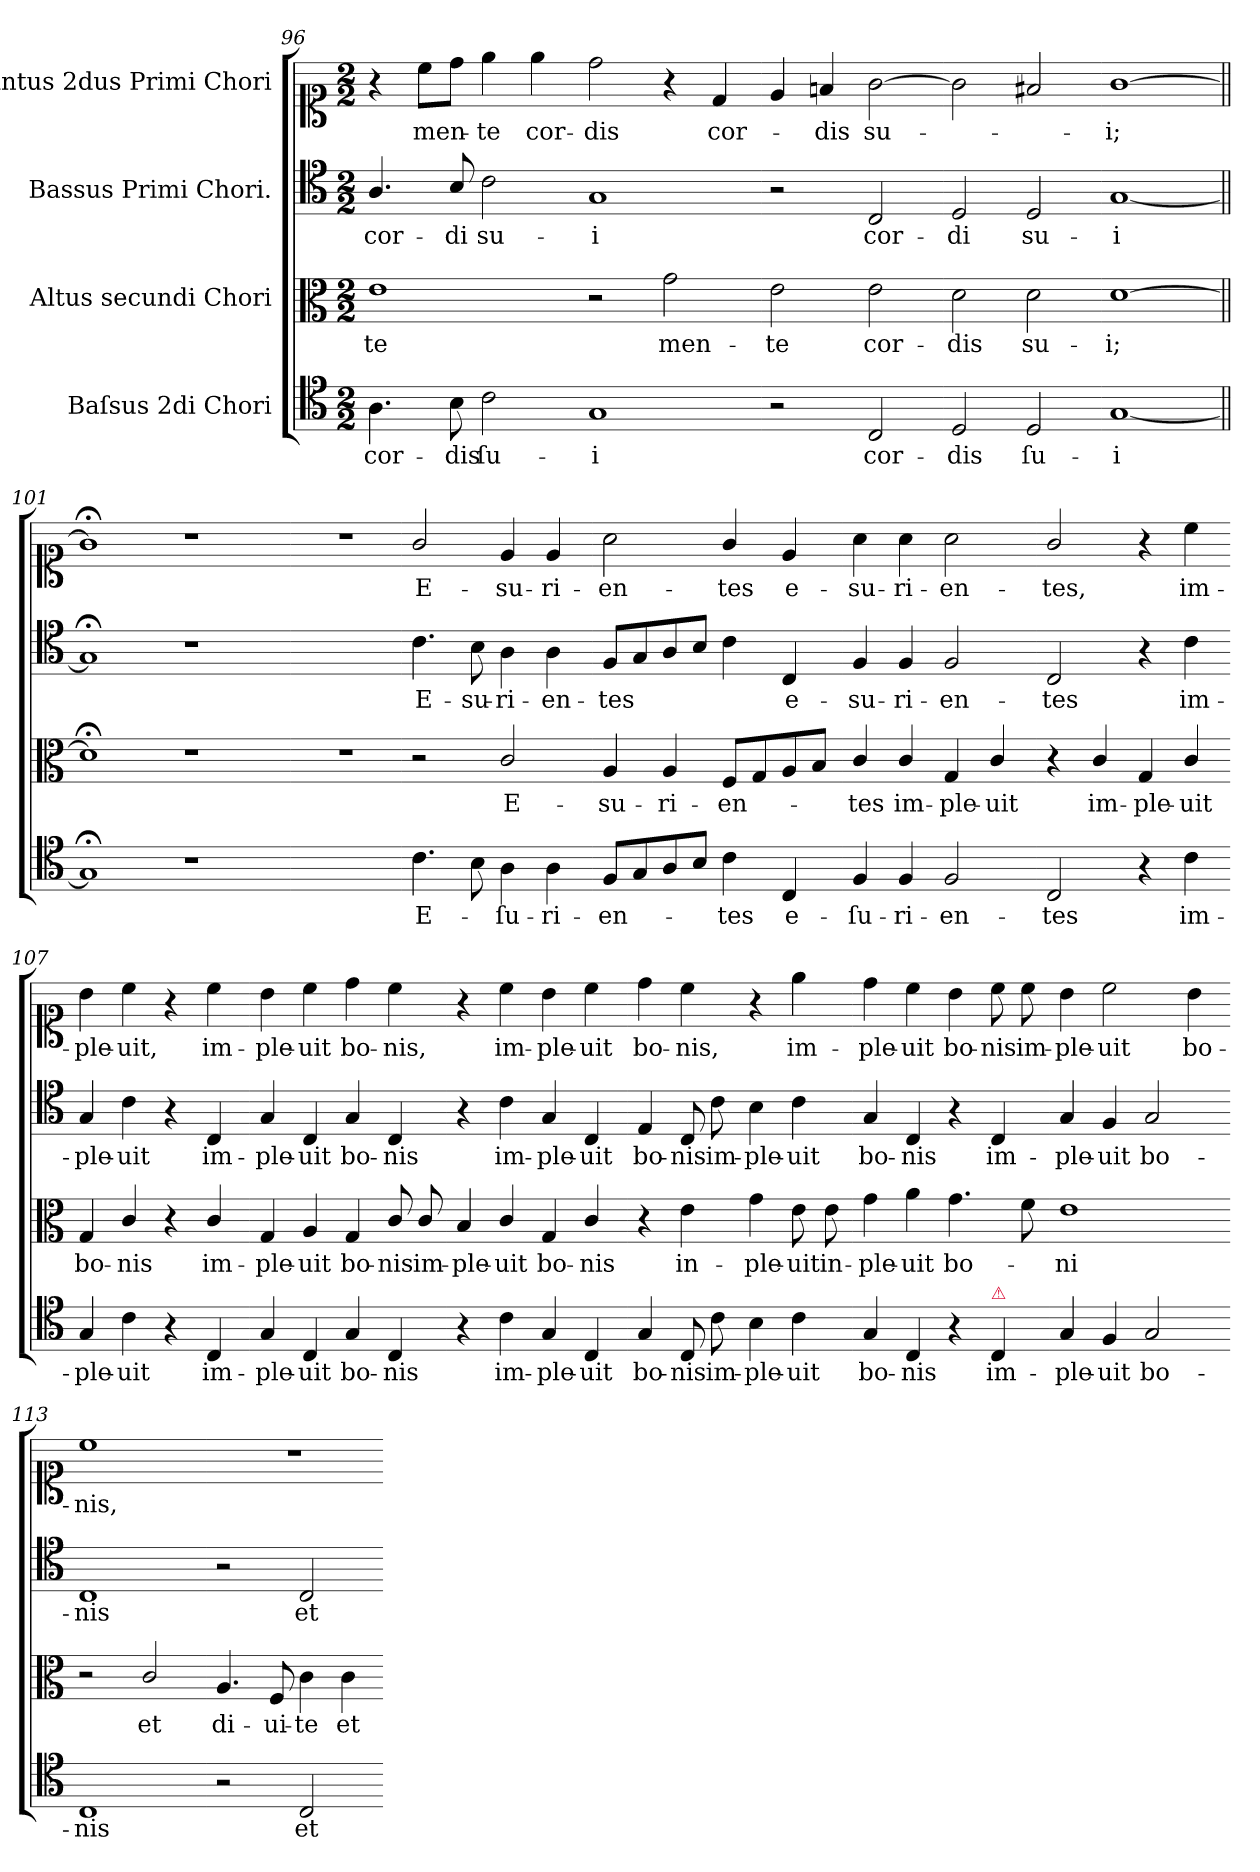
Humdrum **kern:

**kern	**text	**kern	**text	**kern	**text	**kern	**text
*part4	*part4	*part3	*part3	*part2	*part2	*part1	*part1
*staff4	*staff4	*staff3	*staff3	*staff2	*staff2	*staff1	*staff1
*I"Baſsus 2di Chori	*	*I"Altus secundi Chori	*	*I"Bassus Primi Chori.	*	*I"Cantus 2dus Primi Chori	*
*clefC4	*	*clefC3	*	*clefC4	*	*clefC1	*
*k[]	*	*k[]	*	*k[]	*	*k[]	*
*C:	*	*C:	*	*C:	*	*C:	*
*M2/2	*	*M2/2	*	*M2/2	*	*M2/2	*
=96	=96	=96	=96	=96	=96	=96	=96
4.A\	cor-	1e	-te	4.A/	cor-	4r	.
.	.	.	.	.	.	8cc\L	men-
8B\	-dis	.	.	8B/	-di	8dd\J	.
2c\	ſu-	.	.	2c\	su-	4ee\	-te
.	.	.	.	.	.	4ee\	cor-
=97-	=97-	=97-	=97-	=97-	=97-	=97-	=97-
1G	-i	2r	.	1G	-i	2dd\	-dis
.	.	2g\	men-	.	.	4r	.
.	.	.	.	.	.	4d/	cor-
=98-	=98-	=98-	=98-	=98-	=98-	=98-	=98-
2r	.	2e\	-te	2r	.	4e/	.
.	.	.	.	.	.	4fn/	-dis
2C/	cor-	2e\	cor-	2C/	cor-	[2g\	su-
=99-	=99-	=99-	=99-	=99-	=99-	=99-	=99-
2D/	-dis	2d\	-dis	2D/	-di	2g\]	.
2D/	ſu-	2d\	su-	2D/	su-	2f#X/	.
=100-	=100-	=100-	=100-	=100-	=100-	=100-	=100-
[1G	-i	[1d	-i;	[1G	-i	[1g	-i;
=101||	=101||	=101||	=101||	=101||	=101||	=101||	=101||
1G;<;]	.	1d;<;]	.	1G;<]	.	1g;<;]	.
1r	.	1r	.	1r	.	1r	.
=102-	=102-	=102-	=102-	=102-	=102-	=102-	=102-
1ryy	.	1r	.	1ryy	.	1r	.
=103-	=103-	=103-	=103-	=103-	=103-	=103-	=103-
4.c\	E-	2r	.	4.c\	E-	2g/	E-
8B\	.	.	.	8B\	-su-	.	.
4A\	-ſu-	2c/	E-	4A\	-ri-	4e/	-su-
4A\	-ri-	.	.	4A\	-en-	4e/	-ri-
=104-	=104-	=104-	=104-	=104-	=104-	=104-	=104-
8F/L	-en-	4A/	-su-	8F/L	-tes	2a\	-en-
8G/	.	.	.	8G/	.	.	.
8A/	.	4A/	-ri-	8A/	.	.	.
8B/J	.	.	.	8B/J	.	.	.
4c\	-tes	8F/L	-en-	4c\	.	4g/	-tes
.	.	8G/	.	.	.	.	.
4C/	e-	8A/	.	4C/	e-	4e/	e-
.	.	8B/J	.	.	.	.	.
=105-	=105-	=105-	=105-	=105-	=105-	=105-	=105-
4F/	ſu-	4c/	-tes	4F/	-su-	4a\	-su-
4F/	-ri-	4c/	im-	4F/	-ri-	4a\	-ri-
2F/	-en-	4G/	-ple-	2F/	-en-	2a\	-en-
.	.	4c/	-uit	.	.	.	.
=106-	=106-	=106-	=106-	=106-	=106-	=106-	=106-
2C/	-tes	4r	.	2C/	-tes	2g/	-tes,
.	.	4c/	im-	.	.	.	.
4r	.	4G/	-ple-	4r	.	4r	.
4c\	im-	4c/	-uit	4c\	im-	4cc\	im-
=107-	=107-	=107-	=107-	=107-	=107-	=107-	=107-
4G/	-ple-	4G/	bo-	4G/	-ple-	4b\	-ple-
4c\	-uit	4c/	-nis	4c\	-uit	4cc\	-uit,
4r	.	4r	.	4r	.	4r	.
!	!	!	!LO:LY:i	!	!	!	!
4C/	im-	4c/	im-	4C/	im-	4cc\	im-
=108-	=108-	=108-	=108-	=108-	=108-	=108-	=108-
!	!	!	!LO:LY:i	!	!	!	!
4G/	-ple-	4G/	-ple-	4G/	-ple-	4b\	-ple-
!	!	!	!LO:LY:i	!	!	!	!
4C/	-uit	4A/	-uit	4C/	-uit	4cc\	-uit
!	!	!	!LO:LY:i	!	!	!	!
4G/	bo-	4G/	bo-	4G/	bo-	4dd\	bo-
!	!	!	!LO:LY:i	!	!	!	!
4C/	-nis	8c/	-nis	4C/	-nis	4cc\	-nis,
!	!	!	!LO:LY:i	!	!	!	!
.	.	8c/	im-	.	.	.	.
=109-	=109-	=109-	=109-	=109-	=109-	=109-	=109-
!	!	!	!LO:LY:i	!	!	!	!
4r	.	4B/	-ple-	4r	.	4r	.
!	!	!	!LO:LY:i	!	!LO:LY:i	!	!
4c\	im-	4c/	-uit	4c\	im-	4cc\	im-
!	!	!	!LO:LY:i	!	!LO:LY:i	!	!
4G/	-ple-	4G/	bo-	4G/	-ple-	4b\	-ple-
!	!	!	!LO:LY:i	!	!LO:LY:i	!	!
4C/	-uit	4c/	-nis	4C/	-uit	4cc\	-uit
=110-	=110-	=110-	=110-	=110-	=110-	=110-	=110-
!	!	!	!	!	!LO:LY:i	!	!
4G/	bo-	4r	.	4E/	bo-	4dd\	bo-
!	!	!	!	!	!LO:LY:i	!	!
8C/	-nis	4e\	in-	8C/	-nis	4cc\	-nis,
!	!	!	!	!	!LO:LY:i	!	!
8c\	im-	.	.	8c\	im-	.	.
!	!	!	!	!	!LO:LY:i	!	!
4B\	-ple-	4g\	-ple-	4B\	-ple-	4r	.
!	!	!	!	!	!LO:LY:i	!	!
4c\	-uit	8e\	-uit	4c\	-uit	4ee\	im-
.	.	8e\	in-	.	.	.	.
=111-	=111-	=111-	=111-	=111-	=111-	=111-	=111-
!	!	!	!	!	!LO:LY:i	!	!
4G/	bo-	4g\	-ple-	4G/	bo-	4dd\	-ple-
!	!	!	!	!	!LO:LY:i	!	!
4C/	-nis	4a\	-uit	4C/	-nis	4cc\	-uit
4r	.	4.g\	bo-	4r	.	4b\	bo-
!LO:TX:a:color=crimson:t=⚠	!	!	!	!	!	!	!
!	!	!	!	!	!LO:LY:i	!	!
4C/	im-	.	.	4C/	im-	8cc\	-nis
.	.	8f\	.	.	.	8cc\	im-
=112-	=112-	=112-	=112-	=112-	=112-	=112-	=112-
!	!	!	!	!	!LO:LY:i	!	!
4G/	-ple-	1e	-ni	4G/	-ple-	4b\	-ple-
!	!	!	!	!	!LO:LY:i	!	!
4F/	-uit	.	.	4F/	-uit	2cc\	-uit
!	!	!	!	!	!LO:LY:i	!	!
2G/	bo-	.	.	2G/	bo-	.	.
.	.	.	.	.	.	4b\	bo-
=113-	=113-	=113-	=113-	=113-	=113-	=113-	=113-
!	!	!	!	!	!LO:LY:i	!	!
1C	-nis	2r	.	1C	-nis	1cc	-nis,
.	.	2c/	et	.	.	.	.
=114-	=114-	=114-	=114-	=114-	=114-	=114-	=114-
2r	.	4.A/	di-	2r	.	1r	.
.	.	8F/	-ui-	.	.	.	.
2C/	et	4c\	-te	2C/	et	.	.
.	.	4c\	et	.	.	.	.
=-	=-	=-	=-	=-	=-	=-	=-
*-	*-	*-	*-	*-	*-	*-	*-
